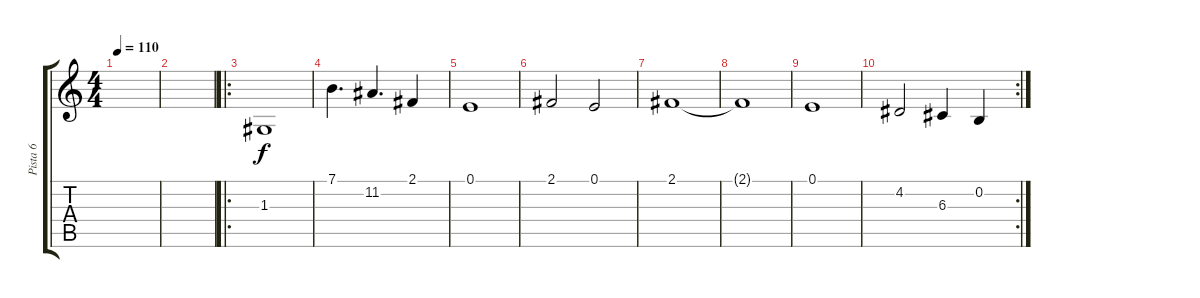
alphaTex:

\track ("Pista 6" "Pista 6") {instrument stringensemble2}
\staff {score tabs}
\tuning (E4 B3 G3 D3 A2 E2) {hide}
\ts (4 4)
\tempo 110
\clef g2
\ks c
|
|
\ro
1.3.1 |
7.1.4{d} 11.2.4{d} 2.1.4 |
0.1.1 |
2.1.2 0.1.2 |
2.1.1 |
2.1{t}.1 |
0.1.1 |
\rc 2
4.2.2 6.3.4 0.2.4
